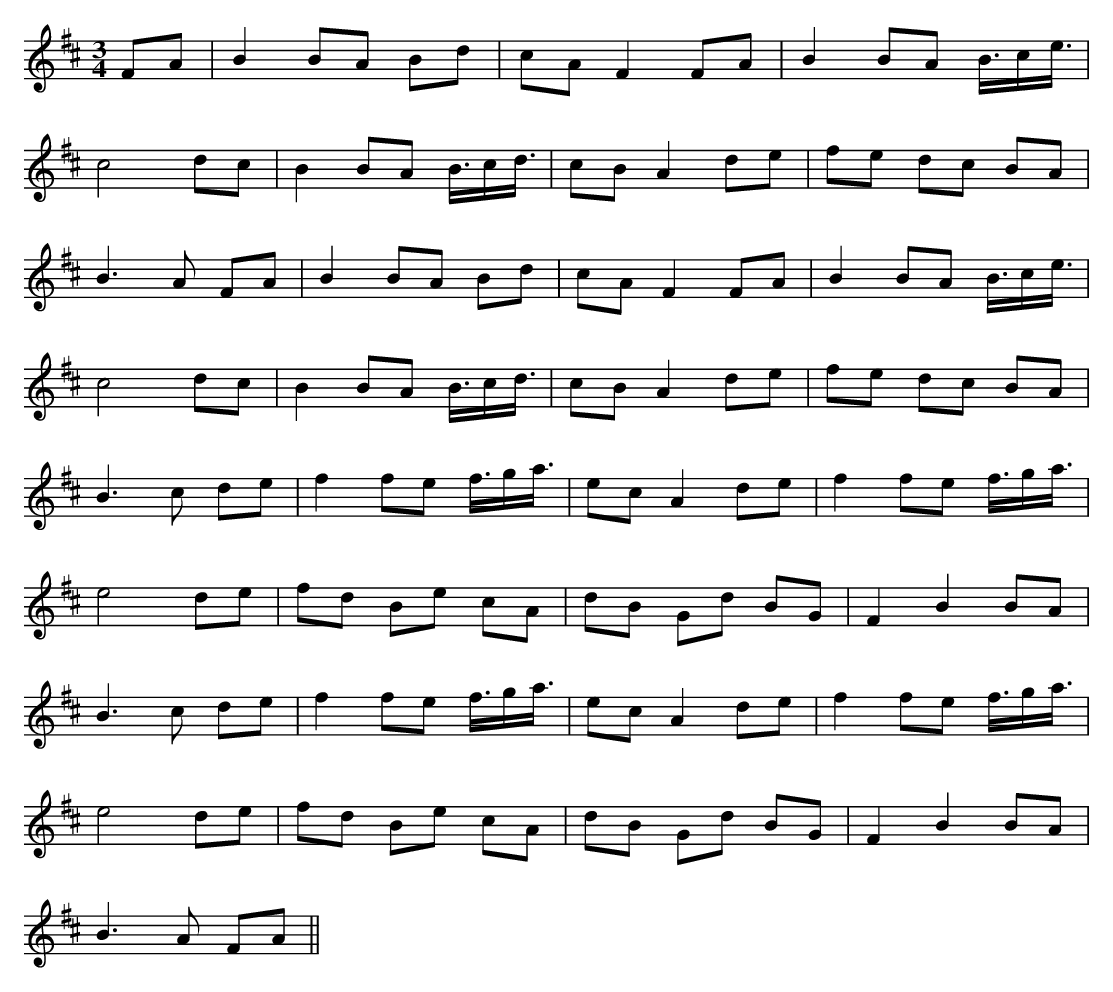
X:1
M:3/4
K:Bmin
FA|B2 BA Bd|cA F2 FA|B2 BA B3/4c/e3/4|
c4 dc|B2 BA B3/4c/d3/4|cB A2 de|fe dc BA|
B3 A FA|B2 BA Bd|cA F2 FA|B2 BA B3/4c/e3/4|
c4 dc|B2 BA B3/4c/d3/4|cB A2 de|fe dc BA|
B3 c de|f2 fe f3/4g/a3/4|ec A2 de|f2 fe f3/4g/a3/4|
e4 de|fd Be cA|dB Gd BG|F2 B2 BA|
B3 c de|f2 fe f3/4g/a3/4|ec A2 de|f2 fe f3/4g/a3/4|
e4 de|fd Be cA|dB Gd BG|F2 B2 BA|
B3 A FA||
